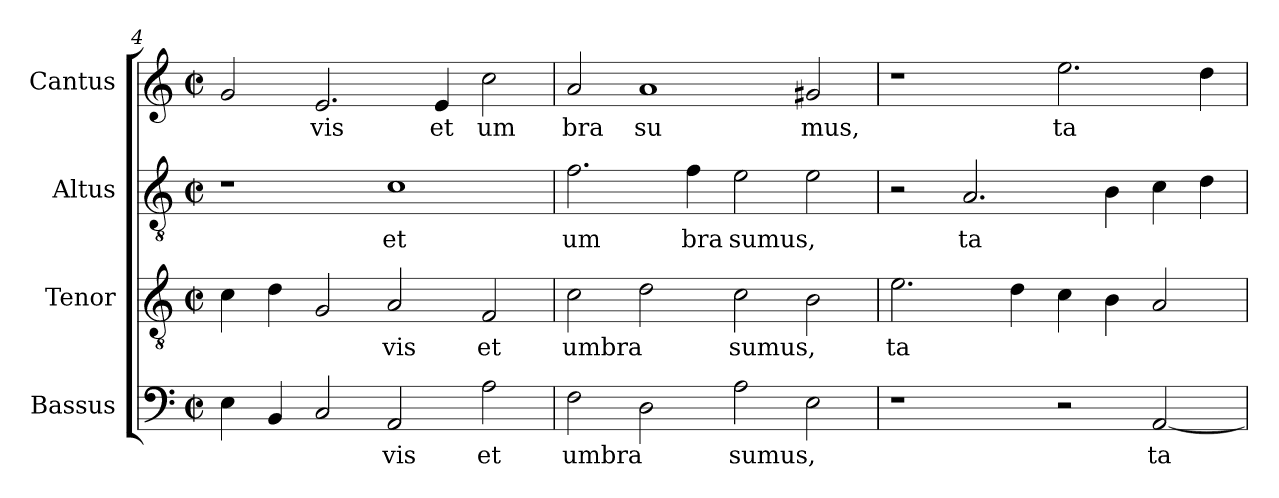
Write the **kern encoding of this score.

**kern	**text	**kern	**text	**kern	**text	**kern	**text
*part4	*part4	*part3	*part3	*part2	*part2	*part1	*part1
*staff4	*staff4	*staff3	*staff3	*staff2	*staff2	*staff1	*staff1
*I"Bassus	*	*I"Tenor	*	*I"Altus	*	*I"Cantus	*
*clefF4	*	*clefGv2	*	*clefGv2	*	*clefG2	*
*k[]	*	*k[]	*	*k[]	*	*k[]	*
*C:	*	*C:	*	*C:	*	*C:	*
*M2/2	*	*M2/2	*	*M2/2	*	*M2/2	*
*met(c|)	*	*met(c|)	*	*met(c|)	*	*met(c|)	*
=4	=4	=4	=4	=4	=4	=4	=4
!	!LO:LY:b	!	!LO:LY:b	!	!	!	!LO:LY:b
4E\	.	4c\	.	1r	.	2g/	.
!	!LO:LY:b	!	!LO:LY:b	!	!	!	!
4BB/	.	4d\	.	.	.	.	.
!	!LO:LY:b	!	!LO:LY:b	!	!	!	!LO:LY:b
2C/	.	2G/	.	.	.	2.e/	vis
!	!LO:LY:b	!	!LO:LY:b	!	!LO:LY:b	!	!
2AA/	vis	2A/	vis	1c	et	.	.
!	!	!	!	!	!	!	!LO:LY:b
.	.	.	.	.	.	4e/	et
!	!LO:LY:b	!	!LO:LY:b	!	!	!	!LO:LY:b
2A\	et	2F/	et	.	.	2cc\	um
=5	=5	=5	=5	=5	=5	=5	=5
!	!LO:LY:b	!	!LO:LY:b	!	!LO:LY:b	!	!LO:LY:b
2F\	umbra	2c\	umbra	2.f\	um	2a/	bra
!	!LO:LY:b	!	!LO:LY:b	!	!	!	!LO:LY:b
2D\	.	2d\	.	.	.	1a	su
!	!	!	!	!	!LO:LY:b	!	!
.	.	.	.	4f\	bra	.	.
!	!LO:LY:b	!	!LO:LY:b	!	!LO:LY:b	!	!
2A\	sumus,	2c\	sumus,	2e\	sumus,	.	.
!	!LO:LY:b	!	!LO:LY:b	!	!LO:LY:b	!	!LO:LY:b
2E\	.	2B\	.	2e\	.	2g#X/	mus,
!!LO:LB:g=z
=6	=6	=6	=6	=6	=6	=6	=6
!	!	!	!LO:LY:b	!	!	!	!
1r	.	2.e\	ta	2r	.	1r	.
!	!	!	!	!	!LO:LY:b	!	!
.	.	.	.	2.A/	ta-	.	.
!	!	!	!LO:LY:b	!	!	!	!
.	.	4d\	.	.	.	.	.
!	!	!	!LO:LY:b	!	!	!	!LO:LY:b
2r	.	4c\	.	.	.	2.ee\	ta-
!	!	!	!LO:LY:b	!	!LO:LY:b	!	!
.	.	4B\	.	4B\	--	.	.
!	!LO:LY:b	!	!LO:LY:b	!	!LO:LY:b	!	!
[<2AA/	ta	2A/	.	4c\	--	.	.
!	!	!	!	!	!LO:LY:b	!	!LO:LY:b
.	.	.	.	4d\	--	4dd\	--
=	=	=	=	=	=	=	=
*-	*-	*-	*-	*-	*-	*-	*-
